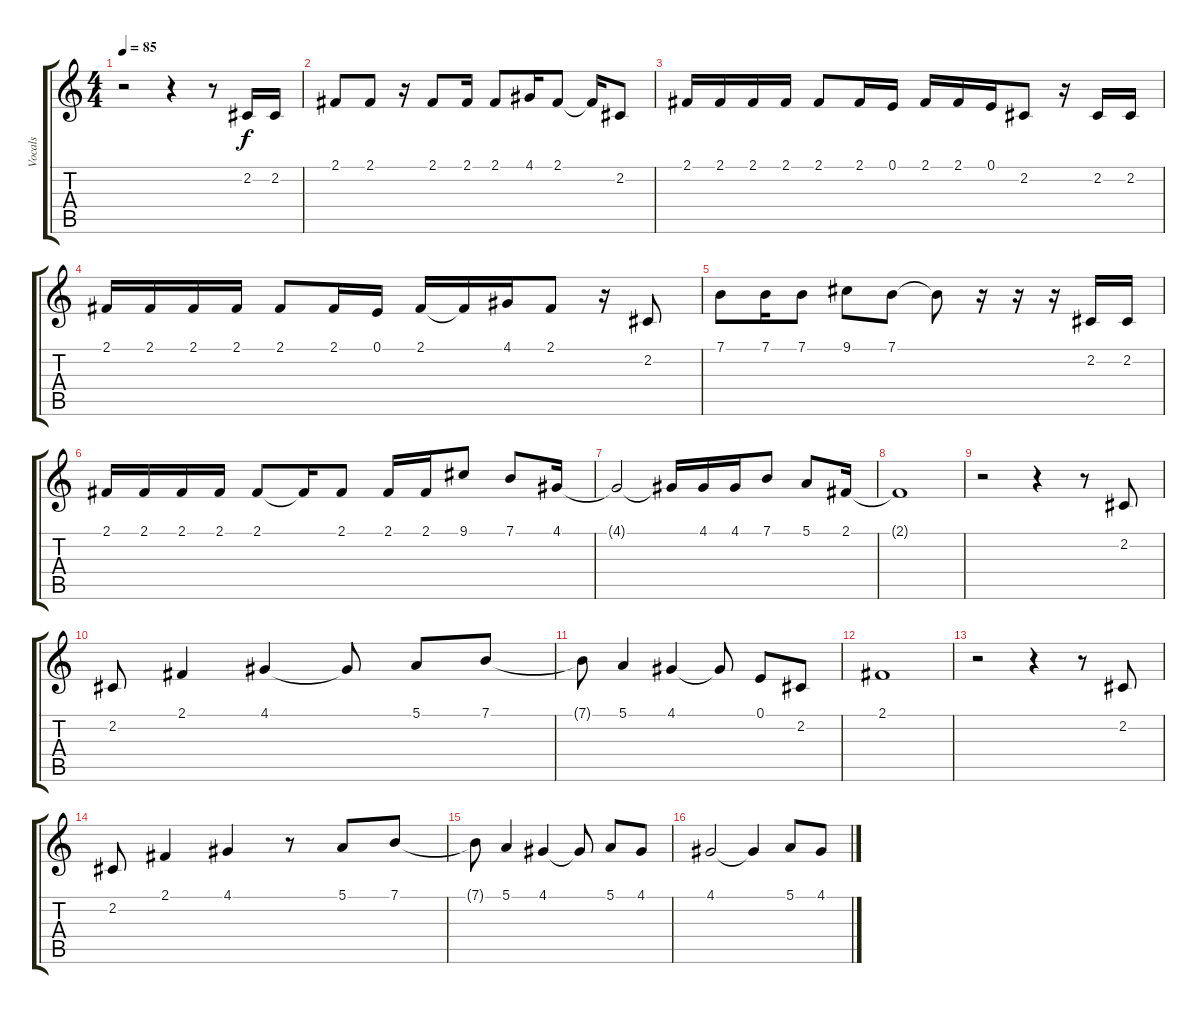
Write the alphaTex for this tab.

\track ("Vocals" "Vocals") {instrument flute}
\staff {score tabs}
\tuning (E4 B3 G3 D3 A2 E2) {hide}
\ts (4 4)
\tempo 85
\clef g2
\ks c
r.2{dy f} r.4 r.8 2.2.16 2.2.16 |
2.1.8 2.1.8 r.16 2.1.8 2.1.16 2.1.8 4.1.16 2.1.8 2.1{t}.16 2.2.8 |
2.1.16 2.1.16 2.1.16 2.1.16 2.1.8 2.1.16 0.1.16 2.1.16 2.1.16 0.1.16 2.2.8 r.16 2.2.16 2.2.16 |
2.1.16 2.1.16 2.1.16 2.1.16 2.1.8 2.1.16 0.1.16 2.1.16 2.1{t}.16 4.1.16 2.1.8 r.16 2.2.8 |
7.1.8 7.1.16 7.1.8 9.1.8 7.1.8 7.1{t}.8 r.16 r.16 r.16 2.2.16 2.2.16 |
2.1.16 2.1.16 2.1.16 2.1.16 2.1.8 2.1{t}.16 2.1.8 2.1.16 2.1.16 9.1.8 7.1.8 4.1.16 |
4.1{t}.2 4.1{t}.16 4.1.16 4.1.16 7.1.8 5.1.8 2.1.16 |
2.1{t}.1 |
r.2 r.4 r.8 2.2.8 |
2.2.8 2.1.4 4.1.4 4.1{t}.8 5.1.8 7.1.8 |
7.1{t}.8 5.1.4 4.1.4 4.1{t}.8 0.1.8 2.2.8 |
2.1.1 |
r.2 r.4 r.8 2.2.8 |
2.2.8 2.1.4 4.1.4 r.8 5.1.8 7.1.8 |
7.1{t}.8 5.1.4 4.1.4 4.1{t}.8 5.1.8 4.1.8 |
4.1.2 4.1{t}.4 5.1.8 4.1.8
